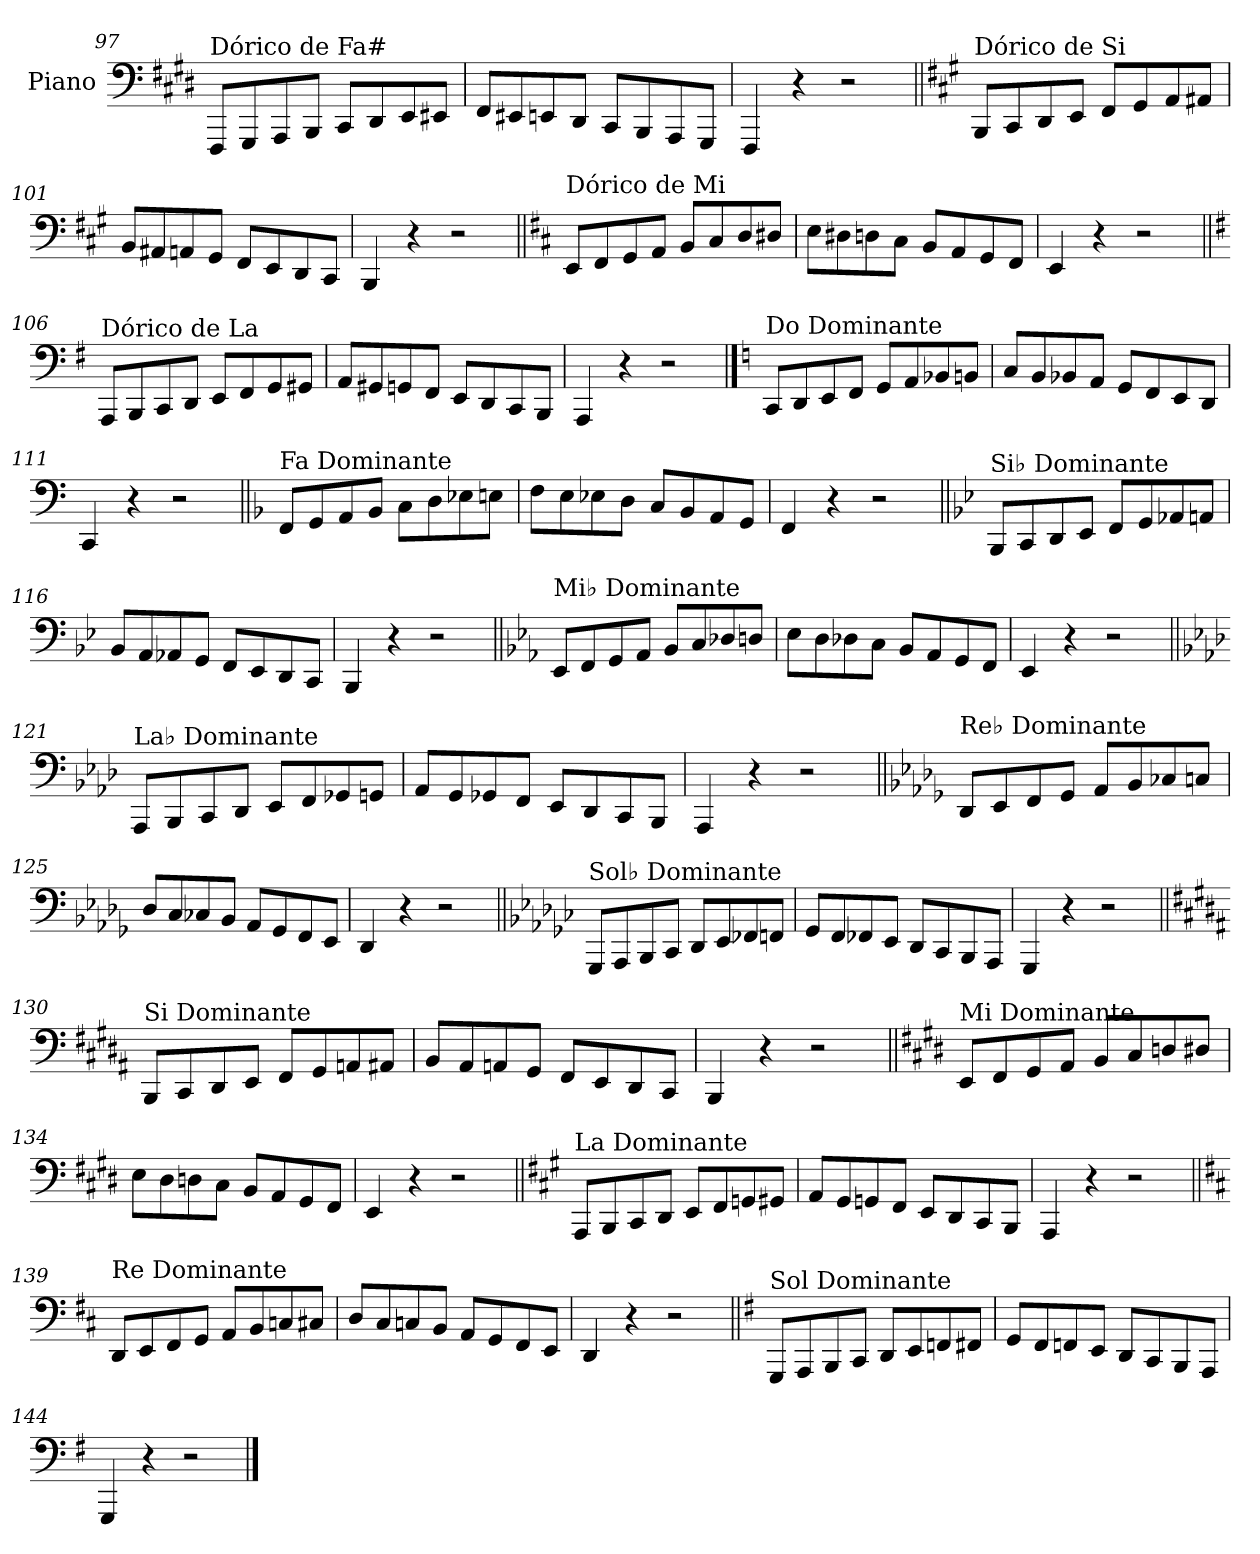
**kern
*part1
*staff1
*I"Piano
*I'Pno.
!!LO:LB:g=z
*clefF4
*k[f#c#g#d#]
=97
!LO:TX:a:t=Dórico de Fa#
8FFF#/L
8GGG#/
8AAA/
8BBB/J
8CC#/L
8DD#/
8EE/
8EE#X/J
=98
8FF#/L
8EE#X/
8EEn/
8DD#/J
8CC#/L
8BBB/
8AAA/
8GGG#/J
=99
4FFF#/
4r
2r
=100||
*k[f#c#g#]
!LO:TX:a:t=Dórico de Si
8BBB/L
8CC#/
8DD/
8EE/J
8FF#/L
8GG#/
8AA/
8AA#X/J
=101
8BB/L
8AA#X/
8AAn/
8GG#/J
8FF#/L
8EE/
8DD/
8CC#/J
=102
4BBB/
4r
2r
!!LO:LB:g=z
=103||
*k[f#c#]
!LO:TX:a:t=Dórico de Mi
8EE/L
8FF#/
8GG/
8AA/J
8BB/L
8C#/
8D/
8D#X/J
=104
8E\L
8D#X\
8Dn\
8C#\J
8BB/L
8AA/
8GG/
8FF#/J
=105
4EE/
4r
2r
=106||
*k[f#]
!LO:TX:a:t=Dórico de La
8AAA/L
8BBB/
8CC/
8DD/J
8EE/L
8FF#/
8GG/
8GG#X/J
=107
8AA/L
8GG#X/
8GGn/
8FF#/J
8EE/L
8DD/
8CC/
8BBB/J
=108
4AAA/
4r
2r
!!LO:PB:g=z
==109
*k[]
!LO:TX:a:t=Do Dominante
8CC/L
8DD/
8EE/
8FF/J
8GG/L
8AA/
8BB-X/
8BBn/J
=110
8C/L
8BB/
8BB-X/
8AA/J
8GG/L
8FF/
8EE/
8DD/J
=111
4CC/
4r
2r
=112||
*k[b-]
!LO:TX:a:t=Fa Dominante
8FF/L
8GG/
8AA/
8BB-/J
8C\L
8D\
8E-X\
8En\J
=113
8F\L
8E\
8E-X\
8D\J
8C/L
8BB-/
8AA/
8GG/J
=114
4FF/
4r
2r
!!LO:LB:g=z
=115||
*k[b-e-]
!LO:TX:a:t=Si♭ Dominante
8BBB-/L
8CC/
8DD/
8EE-/J
8FF/L
8GG/
8AA-X/
8AAn/J
=116
8BB-/L
8AA/
8AA-X/
8GG/J
8FF/L
8EE-/
8DD/
8CC/J
=117
4BBB-/
4r
2r
=118||
*k[b-e-a-]
!LO:TX:a:t=Mi♭ Dominante
8EE-/L
8FF/
8GG/
8AA-/J
8BB-/L
8C/
8D-X/
8Dn/J
=119
8E-\L
8D\
8D-X\
8C\J
8BB-/L
8AA-/
8GG/
8FF/J
=120
4EE-/
4r
2r
!!LO:LB:g=z
=121||
*k[b-e-a-d-]
!LO:TX:a:t=La♭ Dominante
8AAA-/L
8BBB-/
8CC/
8DD-/J
8EE-/L
8FF/
8GG-X/
8GGn/J
=122
8AA-/L
8GG/
8GG-X/
8FF/J
8EE-/L
8DD-/
8CC/
8BBB-/J
=123
4AAA-/
4r
2r
=124||
*k[b-e-a-d-g-]
!LO:TX:a:t=Re♭ Dominante
8DD-/L
8EE-/
8FF/
8GG-/J
8AA-/L
8BB-/
8C-X/
8Cn/J
=125
8D-/L
8C/
8C-X/
8BB-/J
8AA-/L
8GG-/
8FF/
8EE-/J
=126
4DD-/
4r
2r
!!LO:LB:g=z
=127||
*k[b-e-a-d-g-c-]
!LO:TX:a:t=Sol♭ Dominante
8GGG-/L
8AAA-/
8BBB-/
8CC-/J
8DD-/L
8EE-/
8FF-X/
8FFn/J
=128
8GG-/L
8FF/
8FF-X/
8EE-/J
8DD-/L
8CC-/
8BBB-/
8AAA-/J
=129
4GGG-/
4r
2r
=130||
*k[f#c#g#d#a#]
!LO:TX:a:t=Si Dominante
8BBB/L
8CC#/
8DD#/
8EE/J
8FF#/L
8GG#/
8AAn/
8AA#X/J
=131
8BB/L
8AA#/
8AAn/
8GG#/J
8FF#/L
8EE/
8DD#/
8CC#/J
=132
4BBB/
4r
2r
!!LO:LB:g=z
=133||
*k[f#c#g#d#]
!LO:TX:a:t=Mi Dominante
8EE/L
8FF#/
8GG#/
8AA/J
8BB/L
8C#/
8Dn/
8D#X/J
=134
8E\L
8D#\
8Dn\
8C#\J
8BB/L
8AA/
8GG#/
8FF#/J
=135
4EE/
4r
2r
=136||
*k[f#c#g#]
!LO:TX:a:t=La Dominante
8AAA/L
8BBB/
8CC#/
8DD/J
8EE/L
8FF#/
8GGn/
8GG#X/J
=137
8AA/L
8GG#/
8GGn/
8FF#/J
8EE/L
8DD/
8CC#/
8BBB/J
=138
4AAA/
4r
2r
!!LO:LB:g=z
=139||
*k[f#c#]
!LO:TX:a:t=Re Dominante
8DD/L
8EE/
8FF#/
8GG/J
8AA/L
8BB/
8Cn/
8C#X/J
=140
8D/L
8C#/
8Cn/
8BB/J
8AA/L
8GG/
8FF#/
8EE/J
=141
4DD/
4r
2r
=142||
*k[f#]
!LO:TX:a:t=Sol Dominante
8GGG/L
8AAA/
8BBB/
8CC/J
8DD/L
8EE/
8FFn/
8FF#X/J
=143
8GG/L
8FF#/
8FFn/
8EE/J
8DD/L
8CC/
8BBB/
8AAA/J
=144
4GGG/
4r
2r
==
*-
